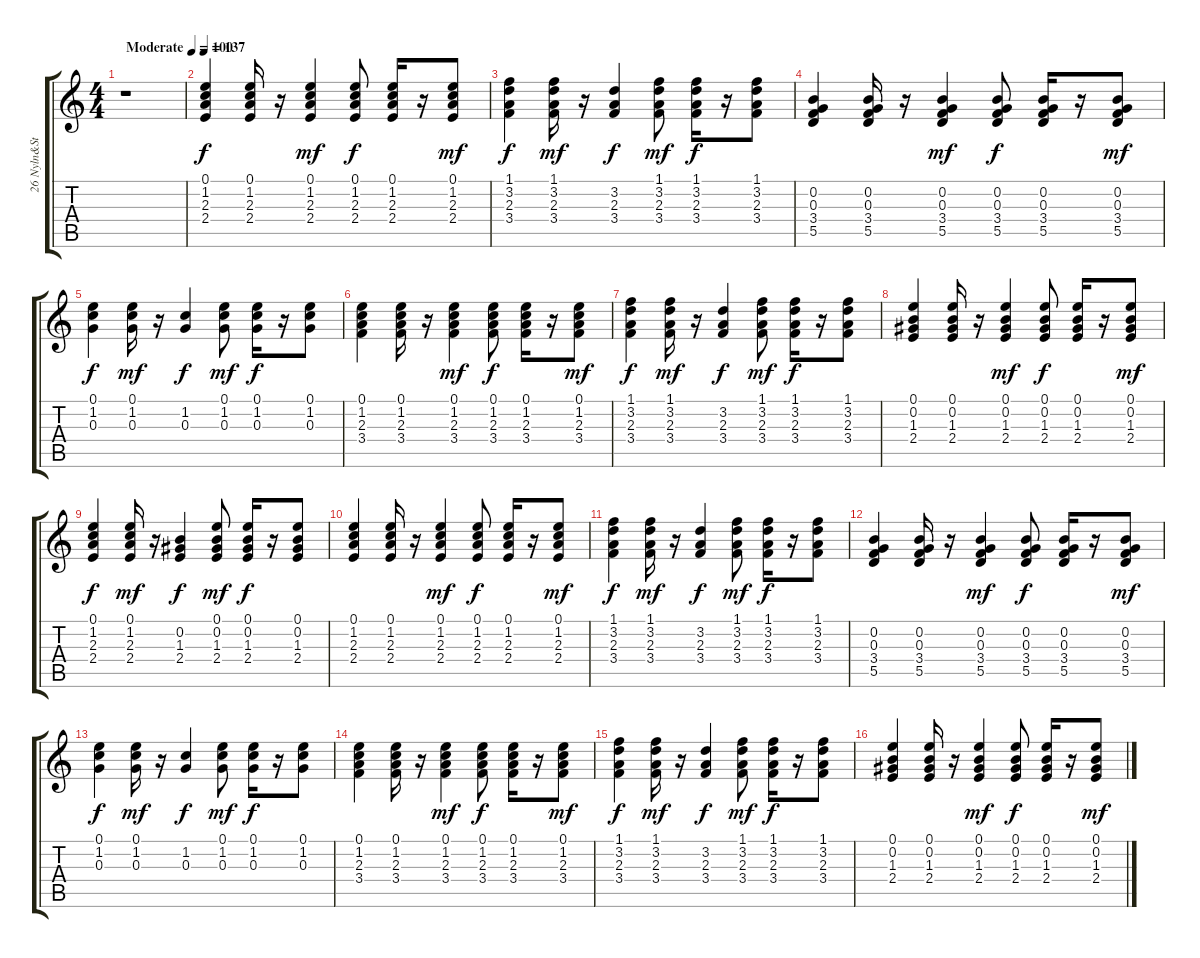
\track ("26 Nyln&Stl" "26 Nyln&St") {instrument acousticguitarsteel}
\staff {score tabs}
\tuning (E4 B3 G3 D3 A2 E2) {hide}
\ts (4 4)
\tempo (100 "Moderate")
\clef g2
\ks c
r.1{dy f instrument acousticguitarsteel} |
\tempo 137
(0.1 1.2 2.3 2.4).4 (0.1 1.2 2.3 2.4).16 r.16 (0.1 1.2 2.3 2.4).4{dy mf} (0.1 1.2 2.3 2.4).8{dy f} (0.1 1.2 2.3 2.4).16 r.16 (0.1 1.2 2.3 2.4).8{dy mf} |
(1.1 3.2 2.3 3.4).4{dy f} (1.1 3.2 2.3 3.4).16{dy mf} r.16 (3.2 2.3 3.4).4{dy f} (1.1 3.2 2.3 3.4).8{dy mf} (1.1 3.2 2.3 3.4).16{dy f} r.16 (1.1 3.2 2.3 3.4).8 |
(0.2 0.3 3.4 5.5).4 (0.2 0.3 3.4 5.5).16 r.16 (0.2 0.3 3.4 5.5).4{dy mf} (0.2 0.3 3.4 5.5).8{dy f} (0.2 0.3 3.4 5.5).16 r.16 (0.2 0.3 3.4 5.5).8{dy mf} |
(0.1 1.2 0.3).4{dy f} (0.1 1.2 0.3).16{dy mf} r.16 (1.2 0.3).4{dy f} (0.1 1.2 0.3).8{dy mf} (0.1 1.2 0.3).16{dy f} r.16 (0.1 1.2 0.3).8 |
(0.1 1.2 2.3 3.4).4 (0.1 1.2 2.3 3.4).16 r.16 (0.1 1.2 2.3 3.4).4{dy mf} (0.1 1.2 2.3 3.4).8{dy f} (0.1 1.2 2.3 3.4).16 r.16 (0.1 1.2 2.3 3.4).8{dy mf} |
(1.1 3.2 2.3 3.4).4{dy f} (1.1 3.2 2.3 3.4).16{dy mf} r.16 (3.2 2.3 3.4).4{dy f} (1.1 3.2 2.3 3.4).8{dy mf} (1.1 3.2 2.3 3.4).16{dy f} r.16 (1.1 3.2 2.3 3.4).8 |
(0.1 0.2 1.3 2.4).4 (0.1 0.2 1.3 2.4).16 r.16 (0.1 0.2 1.3 2.4).4{dy mf} (0.1 0.2 1.3 2.4).8{dy f} (0.1 0.2 1.3 2.4).16 r.16 (0.1 0.2 1.3 2.4).8{dy mf} |
(0.1 1.2 2.3 2.4).4{dy f} (0.1 1.2 2.3 2.4).16{dy mf} r.16 (0.2 1.3 2.4).4{dy f} (0.1 0.2 1.3 2.4).8{dy mf} (0.1 0.2 1.3 2.4).16{dy f} r.16 (0.1 0.2 1.3 2.4).8 |
(0.1 1.2 2.3 2.4).4 (0.1 1.2 2.3 2.4).16 r.16 (0.1 1.2 2.3 2.4).4{dy mf} (0.1 1.2 2.3 2.4).8{dy f} (0.1 1.2 2.3 2.4).16 r.16 (0.1 1.2 2.3 2.4).8{dy mf} |
(1.1 3.2 2.3 3.4).4{dy f} (1.1 3.2 2.3 3.4).16{dy mf} r.16 (3.2 2.3 3.4).4{dy f} (1.1 3.2 2.3 3.4).8{dy mf} (1.1 3.2 2.3 3.4).16{dy f} r.16 (1.1 3.2 2.3 3.4).8 |
(0.2 0.3 3.4 5.5).4 (0.2 0.3 3.4 5.5).16 r.16 (0.2 0.3 3.4 5.5).4{dy mf} (0.2 0.3 3.4 5.5).8{dy f} (0.2 0.3 3.4 5.5).16 r.16 (0.2 0.3 3.4 5.5).8{dy mf} |
(0.1 1.2 0.3).4{dy f} (0.1 1.2 0.3).16{dy mf} r.16 (1.2 0.3).4{dy f} (0.1 1.2 0.3).8{dy mf} (0.1 1.2 0.3).16{dy f} r.16 (0.1 1.2 0.3).8 |
(0.1 1.2 2.3 3.4).4 (0.1 1.2 2.3 3.4).16 r.16 (0.1 1.2 2.3 3.4).4{dy mf} (0.1 1.2 2.3 3.4).8{dy f} (0.1 1.2 2.3 3.4).16 r.16 (0.1 1.2 2.3 3.4).8{dy mf} |
(1.1 3.2 2.3 3.4).4{dy f} (1.1 3.2 2.3 3.4).16{dy mf} r.16 (3.2 2.3 3.4).4{dy f} (1.1 3.2 2.3 3.4).8{dy mf} (1.1 3.2 2.3 3.4).16{dy f} r.16 (1.1 3.2 2.3 3.4).8 |
(0.1 0.2 1.3 2.4).4 (0.1 0.2 1.3 2.4).16 r.16 (0.1 0.2 1.3 2.4).4{dy mf} (0.1 0.2 1.3 2.4).8{dy f} (0.1 0.2 1.3 2.4).16 r.16 (0.1 0.2 1.3 2.4).8{dy mf}
